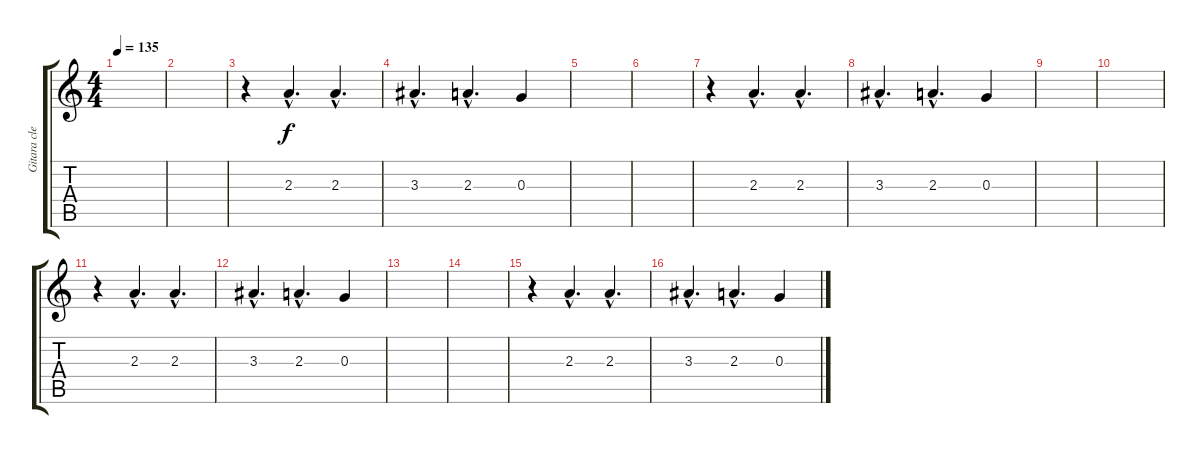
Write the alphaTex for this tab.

\track ("Gitara clean 1" "Gitara cle") {instrument electricguitarclean}
\staff {score tabs}
\tuning (E4 B3 G3 D3 A2 E2) {hide}
\ts (4 4)
\tempo 135
\clef g2
\ks c
|
|
r.4 2.3{hac}.4{d} 2.3{hac}.4{d} |
3.3{hac}.4{d} 2.3{hac}.4{d} 0.3.4 |
|
|
r.4 2.3{hac}.4{d} 2.3{hac}.4{d} |
3.3{hac}.4{d} 2.3{hac}.4{d} 0.3.4 |
|
|
r.4 2.3{hac}.4{d} 2.3{hac}.4{d} |
3.3{hac}.4{d} 2.3{hac}.4{d} 0.3.4 |
|
|
r.4 2.3{hac}.4{d} 2.3{hac}.4{d} |
3.3{hac}.4{d} 2.3{hac}.4{d} 0.3.4
